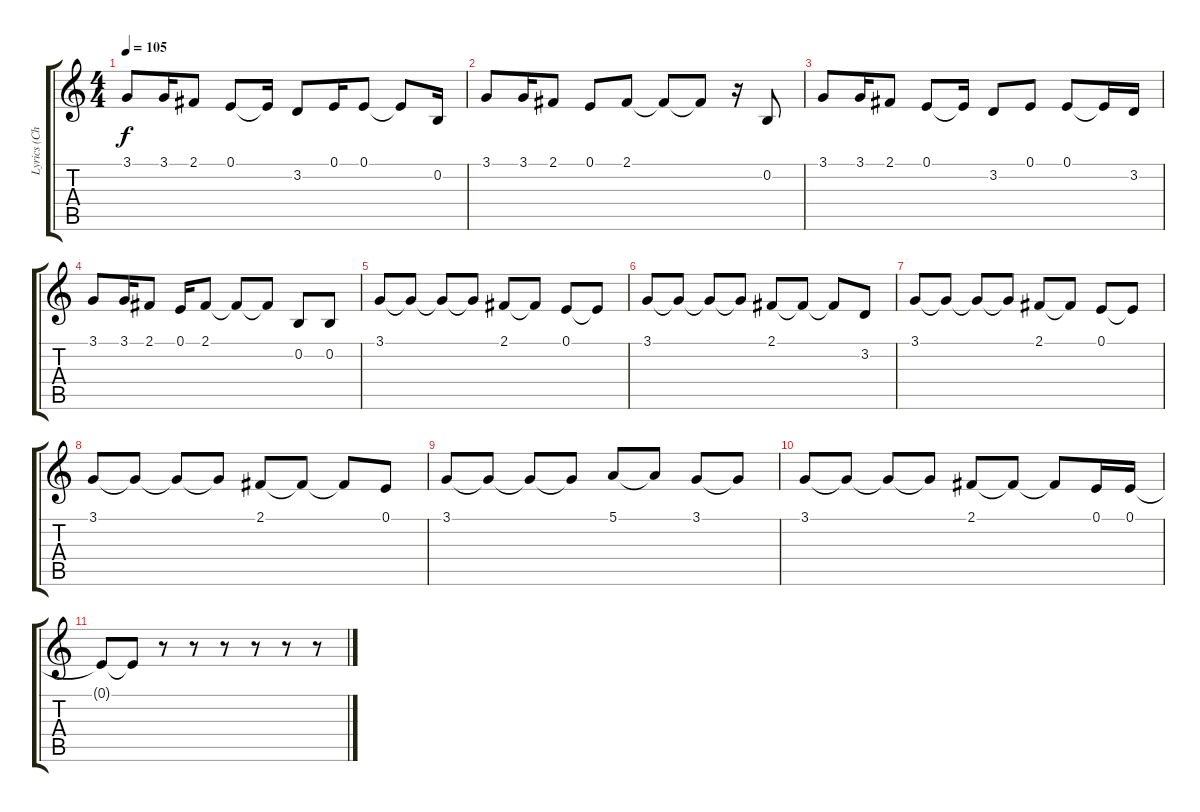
\track ("Lyrics (Chester)" "Lyrics (Ch") {instrument oboe}
\staff {score tabs}
\tuning (E4 B3 G3 D3 A2 E2) {hide}
\ts (4 4)
\tempo 105
\clef g2
\ks c
3.1.8{dy f} 3.1.16 2.1.8 0.1.8 0.1{t}.16 3.2.8 0.1.16 0.1.8 0.1{t}.8 0.2.16 |
3.1.8 3.1.16 2.1.8 0.1.8 2.1.8 2.1{t}.8 2.1{t}.8 r.16 0.2.8 |
3.1.8 3.1.16 2.1.8 0.1.8 0.1{t}.16 3.2.8 0.1.8 0.1.8 0.1{t}.16 3.2.16 |
3.1.8 3.1.16 2.1.8 0.1.16 2.1.8 2.1{t}.8 2.1{t}.8 0.2.8 0.2.8 |
3.1.8 3.1{t}.8 3.1{t}.8 3.1{t}.8 2.1.8 2.1{t}.8 0.1.8 0.1{t}.8 |
3.1.8 3.1{t}.8 3.1{t}.8 3.1{t}.8 2.1.8 2.1{t}.8 2.1{t}.8 3.2.8 |
3.1.8 3.1{t}.8 3.1{t}.8 3.1{t}.8 2.1.8 2.1{t}.8 0.1.8 0.1{t}.8 |
3.1.8 3.1{t}.8 3.1{t}.8 3.1{t}.8 2.1.8 2.1{t}.8 2.1{t}.8 0.1.8 |
3.1.8 3.1{t}.8 3.1{t}.8 3.1{t}.8 5.1.8 5.1{t}.8 3.1.8 3.1{t}.8 |
3.1.8 3.1{t}.8 3.1{t}.8 3.1{t}.8 2.1.8 2.1{t}.8 2.1{t}.8 0.1.16 0.1.16 |
0.1{t}.8 0.1{t}.8 r.8 r.8 r.8 r.8 r.8 r.8
